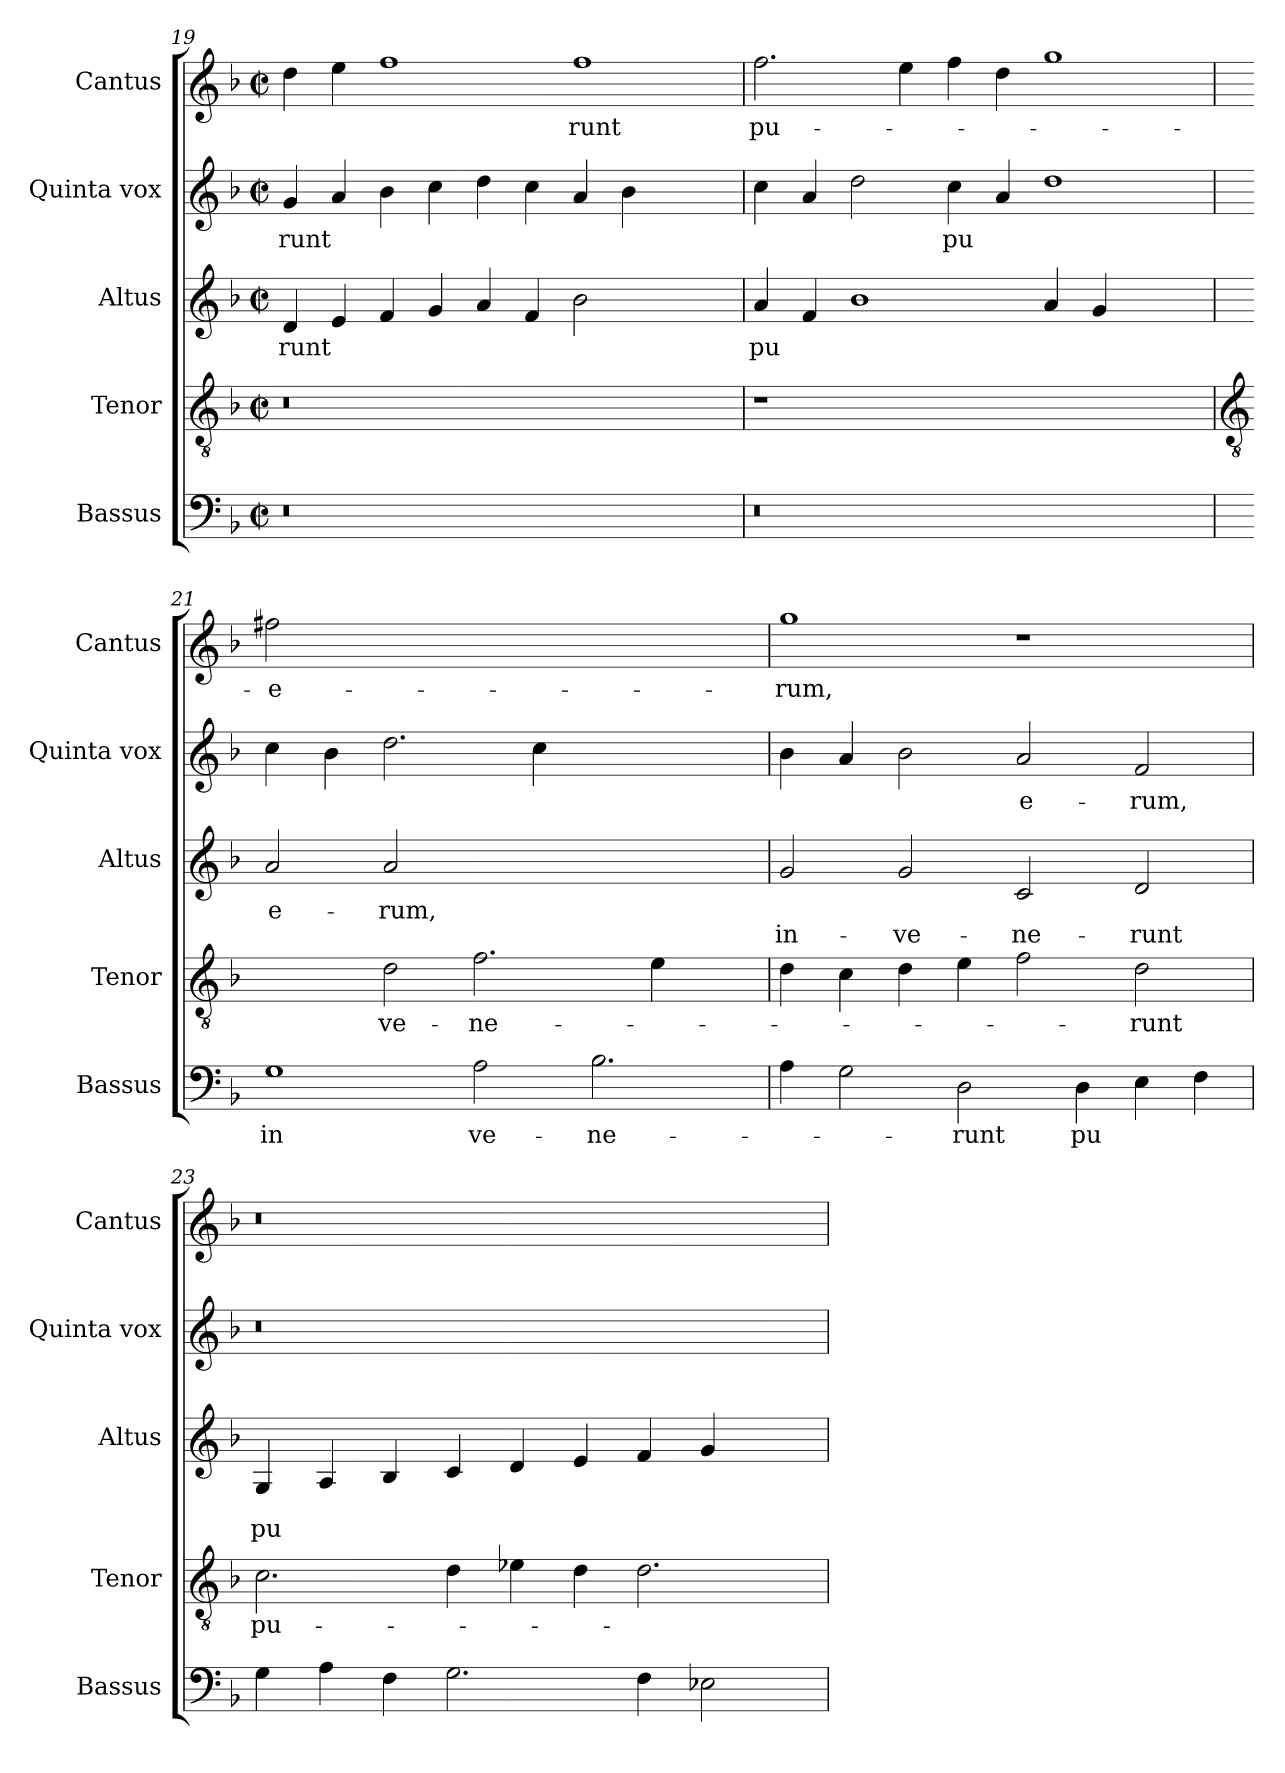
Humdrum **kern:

**kern	**text	**kern	**text	**kern	**text	**text	**kern	**text	**kern	**text
*part5	*part5	*part4	*part4	*part3	*part3	*part3	*part2	*part2	*part1	*part1
*staff5	*staff5	*staff4	*staff4	*staff3	*staff3	*staff3	*staff2	*staff2	*staff1	*staff1
*I"Bassus	*	*I"Tenor	*	*I"Altus	*	*	*I"Quinta vox	*	*I"Cantus	*
*I'Bassus	*	*I'Tenor	*	*I'Altus	*	*	*I'Quinta vox	*	*I'Cantus	*
*clefF4	*	*clefGv2	*	*clefG2	*	*	*clefG2	*	*clefG2	*
*k[b-]	*	*k[b-]	*	*k[b-]	*	*	*k[b-]	*	*k[b-]	*
*F:	*	*F:	*	*F:	*	*	*F:	*	*F:	*
*M4/2	*	*M4/2	*	*M4/2	*	*	*M4/2	*	*M4/2	*
*met(c|)	*	*met(c|)	*	*met(c|)	*	*	*met(c|)	*	*met(c|)	*
=19A	=19A	=19A	=19A	=19A	=19A	=19A	=19A	=19A	=19A	=19A
!	!	!	!	!	!LO:LY:b	!	!	!LO:LY:b	!	!
0r	.	0r	.	4d	-runt	.	4g	runt	4dd	.
.	.	.	.	4e	.	.	4a	.	4ee	.
.	.	.	.	4f	.	.	4b-	.	1ff	.
.	.	.	.	4g	.	.	4cc	.	.	.
.	.	.	.	4a	.	.	4dd	.	.	.
.	.	.	.	4f	.	.	4cc	.	.	.
!	!	!	!	!	!	!	!	!	!	!LO:LY:b
.	.	.	.	2b-	.	.	4a	.	1ff	-runt
.	.	.	.	.	.	.	4b-	.	.	.
2ryy	.	2ryy	.	2ryy	.	.	2ryy	.	.	.
=20A	=20A	=20A	=20A	=20A	=20A	=20A	=20A	=20A	=20A	=20A
!	!	!	!	!	!LO:LY:b	!	!	!	!	!LO:LY:b
0r	.	1r	.	4a	pu	.	4cc	.	2.ff	pu-
.	.	.	.	4f	.	.	4a	.	.	.
.	.	.	.	1b-	.	.	2dd	.	.	.
.	.	.	.	.	.	.	.	.	4ee	.
!	!	!	!LO:LY:b	!	!	!	!	!LO:LY:b	!	!
.	.	[1dyy	in-	.	.	.	4cc	pu	4ff	.
.	.	.	.	.	.	.	4a	.	4dd	.
.	.	.	.	4a	.	.	1dd	.	1gg	.
.	.	.	.	4g	.	.	.	.	.	.
2ryy	.	2ryy	.	2ryy	.	.	.	.	.	.
!!LO:LB:g=z
=21A	=21A	=21A	=21A	=21A	=21A	=21A	=21A	=21A	=21A	=21A
*	*	*clefGv2	*	*	*	*	*	*	*	*
!	!LO:LY:b	!	!	!	!LO:LY:b	!	!	!	!	!LO:LY:b
1G	in	2dyy]	.	2a	e-	.	4cc	.	2ff#X	-e-
.	.	.	.	.	.	.	4b-	.	.	.
!	!	!	!LO:LY:b	!	!LO:LY:b	!	!	!	!	!
.	.	2d	-ve-	2a	-rum,	.	2.dd	.	1..ryy	.
!	!LO:LY:b	!	!LO:LY:b	!	!	!	!	!	!	!
2A	ve-	2.f	-ne-	1ryy	.	.	.	.	.	.
.	.	.	.	.	.	.	4cc	.	.	.
!	!LO:LY:b	!	!	!	!	!	!	!	!	!
2.B-	-ne-	.	.	.	.	.	2.ryy	.	.	.
.	.	4e	.	.	.	.	.	.	.	.
.	.	4ryy	.	4ryy	.	.	.	.	.	.
!!LO:LB:g=z
=22	=22	=22	=22	=22	=22	=22	=22	=22	=22	=22
!	!	!	!	!	!	!LO:LY:b	!	!	!	!LO:LY:b
4A	.	4d	.	2g	.	in-	4b-	.	1gg	-rum,
2G	.	4c	.	.	.	.	4a	.	.	.
!	!	!	!	!	!	!LO:LY:b	!	!	!	!
.	.	4d	.	2g	.	-ve-	2b-	.	.	.
!	!LO:LY:b	!	!	!	!	!	!	!	!	!
2D	-runt	4e	.	.	.	.	.	.	.	.
!	!	!	!	!	!	!LO:LY:b	!	!LO:LY:b	!	!
.	.	2f	.	2c	.	-ne-	2a	e-	1r	.
!	!LO:LY:b	!	!	!	!	!	!	!	!	!
4D	pu	.	.	.	.	.	.	.	.	.
!	!	!	!LO:LY:b	!	!	!LO:LY:b	!	!LO:LY:b	!	!
4E	.	2d	-runt	2d	.	-runt	2f	-rum,	.	.
4F	.	.	.	.	.	.	.	.	.	.
=23	=23	=23	=23	=23	=23	=23	=23	=23	=23	=23
!	!	!	!LO:LY:b	!	!	!LO:LY:b	!	!	!	!
4G	.	2.c	pu-	4G	.	pu	0r	.	0r	.
4A	.	.	.	4A	.	.	.	.	.	.
4F	.	.	.	4B-	.	.	.	.	.	.
2.G	.	4d	.	4c	.	.	.	.	.	.
.	.	4e-X	.	4d	.	.	.	.	.	.
.	.	4d	.	4e	.	.	.	.	.	.
4F	.	2.d	.	4f	.	.	.	.	.	.
2E-X	.	.	.	4g	.	.	.	.	.	.
.	.	.	.	4ryy	.	.	4ryy	.	4ryy	.
=	=	=	=	=	=	=	=	=	=	=
*-	*-	*-	*-	*-	*-	*-	*-	*-	*-	*-
